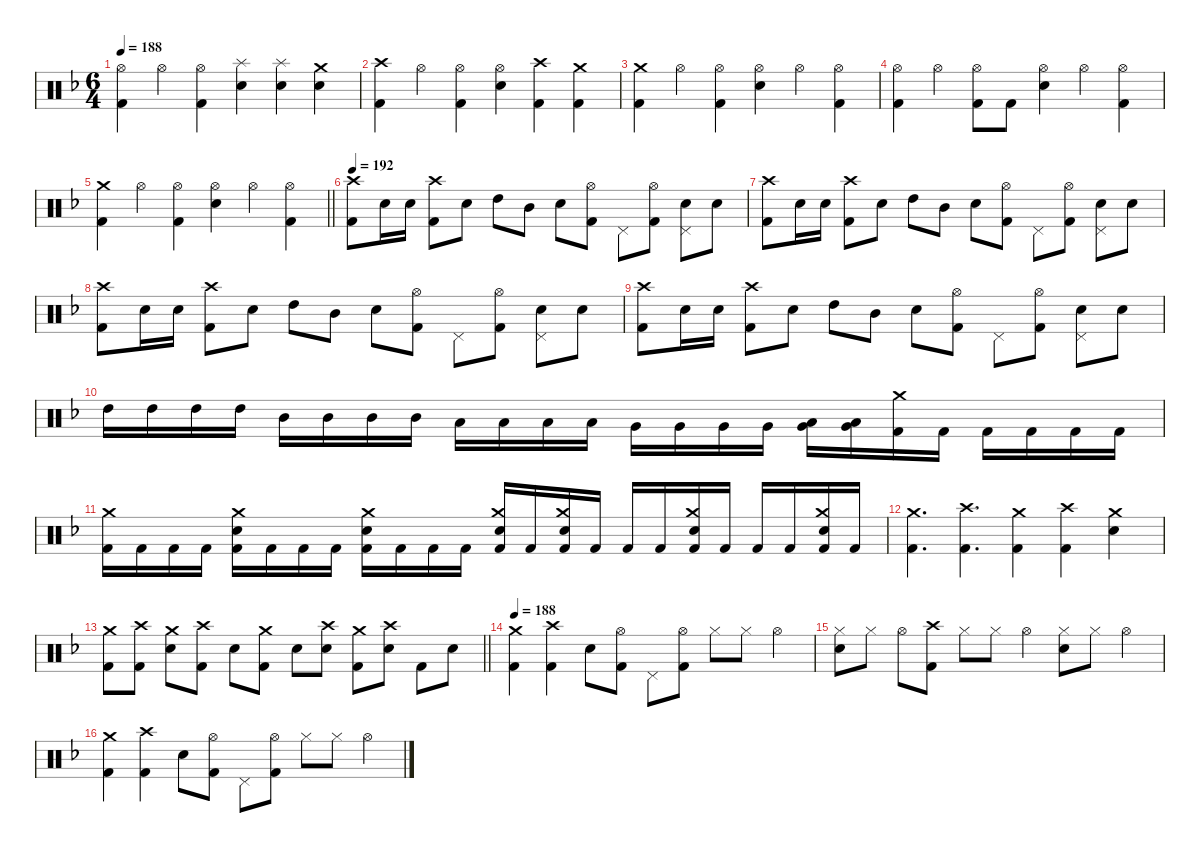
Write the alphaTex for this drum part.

\defaultSystemsLayout 4
\hideDynamics
\bracketExtendMode nobrackets
\singleTrackTrackNamePolicy hidden
\multiTrackTrackNamePolicy hidden
\firstSystemTrackNameMode fullname
\firstSystemTrackNameOrientation horizontal
\otherSystemsTrackNameOrientation horizontal
\track ("Martin Lopez" "drm.") {defaultSystemsLayout 4 instrument percussion}
\staff {score}
\articulation defaults
\ts (6 4)
\tempo 188
\clef neutral
\ks dminor
("Hi-Hat (open)"{acc forcenatural} "Kick (hit) 2"{acc forcenatural}).4{dy f beam Down} "Hi-Hat (open)"{acc forcenatural}.4{beam Down} ("Hi-Hat (open)"{acc forcenatural} "Kick (hit) 2"{acc forcenatural}).4{beam Down} ("Splash (hit)"{acc forcenatural} "Snare (hit) 2"{acc forcenatural}).4{beam Down} ("Splash (hit)"{acc forcenatural} "Snare (hit) 2"{acc forcenatural}).4{beam Down} ("Crash medium (hit)"{acc forcenatural} "Snare (hit) 2"{acc forcenatural}).4{beam Down} |
("Crash high (hit)"{acc forcenatural} "Kick (hit) 2"{acc forcenatural}).4{beam Down} "Hi-Hat (open)"{acc forcenatural}.4{beam Down} ("Hi-Hat (open)"{acc forcenatural} "Kick (hit) 2"{acc forcenatural}).4{beam Down} ("Hi-Hat (open)"{acc forcenatural} "Snare (hit) 2"{acc forcenatural}).4{beam Down} ("Crash high (hit)"{acc forcenatural} "Kick (hit) 2"{acc forcenatural}).4{beam Down} ("Crash medium (hit)"{acc forcenatural} "Kick (hit) 2"{acc forcenatural}).4{beam Down} |
("Crash medium (hit)"{acc forcenatural} "Kick (hit) 2"{acc forcenatural}).4{dy ff beam Down} "Hi-Hat (open)"{acc forcenatural}.4{dy f beam Down} ("Hi-Hat (open)"{acc forcenatural} "Kick (hit) 2"{acc forcenatural}).4{beam Down} ("Hi-Hat (open)"{acc forcenatural} "Snare (hit) 2"{acc forcenatural}).4{beam Down} "Hi-Hat (open)"{acc forcenatural}.4{beam Down} ("Hi-Hat (open)"{acc forcenatural} "Kick (hit) 2"{acc forcenatural}).4{beam Down} |
("Hi-Hat (open)"{acc forcenatural} "Kick (hit) 2"{acc forcenatural}).4{beam Down} "Hi-Hat (open)"{acc forcenatural}.4{beam Down} ("Hi-Hat (open)"{acc forcenatural} "Kick (hit) 2"{acc forcenatural}).8{beam Down} "Kick (hit) 2"{acc forcenatural}.8{beam Down} ("Hi-Hat (open)"{acc forcenatural} "Snare (hit) 2"{acc forcenatural}).4{beam Down} "Hi-Hat (open)"{acc forcenatural}.4{beam Down} ("Hi-Hat (open)"{acc forcenatural} "Kick (hit) 2"{acc forcenatural}).4{beam Down} |
\barLineRight lightlight
("Crash medium (hit)"{acc forcenatural} "Kick (hit) 2"{acc forcenatural}).4{beam Down} "Hi-Hat (open)"{acc forcenatural}.4{beam Down} ("Hi-Hat (open)"{acc forcenatural} "Kick (hit) 2"{acc forcenatural}).4{beam Down} ("Hi-Hat (open)"{acc forcenatural} "Snare (hit) 2"{acc forcenatural}).4{beam Down} "Hi-Hat (open)"{acc forcenatural}.4{beam Down} ("Hi-Hat (open)"{acc forcenatural} "Kick (hit) 2"{acc forcenatural}).4{beam Down} |
\tempo 192
("Crash high (hit)"{acc forcenatural} "Kick (hit) 2"{acc forcenatural}).8{beam Down} "Snare (hit) 2"{acc forcenatural}.16{beam Down} "Snare (hit) 2"{acc forcenatural}.16{beam Down} ("Crash high (hit)"{acc forcenatural} "Kick (hit) 2"{acc forcenatural}).8{beam Down} "Snare (hit) 2"{acc forcenatural}.8{beam Down} "High Tom (hit)"{acc forcenatural}.8{beam Down} "Mid Tom (hit)"{acc forcenatural}.8{beam Down} "Snare (hit) 2"{acc forcenatural}.8{beam Down} ("Hi-Hat (open)"{acc forcenatural} "Kick (hit) 2"{acc forcenatural}).8{beam Down} "Pedal Hi-Hat (hit)"{acc forcenatural}.8{beam Down} ("Hi-Hat (open)"{acc forcenatural} "Kick (hit) 2"{acc forcenatural}).8{beam Down} ("Pedal Hi-Hat (hit)"{acc forcenatural} "Snare (hit) 2"{acc forcenatural}).8{beam Down} "Snare (hit) 2"{acc forcenatural}.8{beam Down} |
("Crash high (hit)"{acc forcenatural} "Kick (hit) 2"{acc forcenatural}).8{beam Down} "Snare (hit) 2"{acc forcenatural}.16{beam Down} "Snare (hit) 2"{acc forcenatural}.16{beam Down} ("Crash high (hit)"{acc forcenatural} "Kick (hit) 2"{acc forcenatural}).8{beam Down} "Snare (hit) 2"{acc forcenatural}.8{beam Down} "High Tom (hit)"{acc forcenatural}.8{beam Down} "Mid Tom (hit)"{acc forcenatural}.8{beam Down} "Snare (hit) 2"{acc forcenatural}.8{beam Down} ("Hi-Hat (open)"{acc forcenatural} "Kick (hit) 2"{acc forcenatural}).8{beam Down} "Pedal Hi-Hat (hit)"{acc forcenatural}.8{beam Down} ("Hi-Hat (open)"{acc forcenatural} "Kick (hit) 2"{acc forcenatural}).8{beam Down} ("Pedal Hi-Hat (hit)"{acc forcenatural} "Snare (hit) 2"{acc forcenatural}).8{beam Down} "Snare (hit) 2"{acc forcenatural}.8{beam Down} |
("Crash high (hit)"{acc forcenatural} "Kick (hit) 2"{acc forcenatural}).8{beam Down} "Snare (hit) 2"{acc forcenatural}.16{beam Down} "Snare (hit) 2"{acc forcenatural}.16{beam Down} ("Crash high (hit)"{acc forcenatural} "Kick (hit) 2"{acc forcenatural}).8{beam Down} "Snare (hit) 2"{acc forcenatural}.8{beam Down} "High Tom (hit)"{acc forcenatural}.8{beam Down} "Mid Tom (hit)"{acc forcenatural}.8{beam Down} "Snare (hit) 2"{acc forcenatural}.8{beam Down} ("Hi-Hat (open)"{acc forcenatural} "Kick (hit) 2"{acc forcenatural}).8{beam Down} "Pedal Hi-Hat (hit)"{acc forcenatural}.8{beam Down} ("Hi-Hat (open)"{acc forcenatural} "Kick (hit) 2"{acc forcenatural}).8{beam Down} ("Pedal Hi-Hat (hit)"{acc forcenatural} "Snare (hit) 2"{acc forcenatural}).8{beam Down} "Snare (hit) 2"{acc forcenatural}.8{beam Down} |
("Crash high (hit)"{acc forcenatural} "Kick (hit) 2"{acc forcenatural}).8{beam Down} "Snare (hit) 2"{acc forcenatural}.16{beam Down} "Snare (hit) 2"{acc forcenatural}.16{beam Down} ("Crash high (hit)"{acc forcenatural} "Kick (hit) 2"{acc forcenatural}).8{beam Down} "Snare (hit) 2"{acc forcenatural}.8{beam Down} "High Tom (hit)"{acc forcenatural}.8{beam Down} "Mid Tom (hit)"{acc forcenatural}.8{beam Down} "Snare (hit) 2"{acc forcenatural}.8{beam Down} ("Hi-Hat (open)"{acc forcenatural} "Kick (hit) 2"{acc forcenatural}).8{beam Down} "Pedal Hi-Hat (hit)"{acc forcenatural}.8{beam Down} ("Hi-Hat (open)"{acc forcenatural} "Kick (hit) 2"{acc forcenatural}).8{beam Down} ("Pedal Hi-Hat (hit)"{acc forcenatural} "Snare (hit) 2"{acc forcenatural}).8{beam Down} "Snare (hit) 2"{acc forcenatural}.8{beam Down} |
"High Tom (hit)"{acc forcenatural}.16{beam Down} "High Tom (hit)"{acc forcenatural}.16{beam Down} "High Tom (hit)"{acc forcenatural}.16{beam Down} "High Tom (hit)"{acc forcenatural}.16{beam Down} "Mid Tom (hit)"{acc forcenatural}.16{beam Down} "Mid Tom (hit)"{acc forcenatural}.16{beam Down} "Mid Tom (hit)"{acc forcenatural}.16{beam Down} "Mid Tom (hit)"{acc forcenatural}.16{beam Down} "Low Tom (hit)"{acc forcenatural}.16{beam Down} "Low Tom (hit)"{acc forcenatural}.16{beam Down} "Low Tom (hit)"{acc forcenatural}.16{beam Down} "Low Tom (hit)"{acc forcenatural}.16{beam Down} "Very Low Tom (hit)"{acc forcenatural}.16{beam Down} "Very Low Tom (hit)"{acc forcenatural}.16{beam Down} "Very Low Tom (hit)"{acc forcenatural}.16{beam Down} "Very Low Tom (hit)"{acc forcenatural}.16{beam Down} ("Very Low Tom (hit)"{acc forcenatural} "Low Tom (hit)"{acc forcenatural}).16{beam Down} ("Very Low Tom (hit)"{acc forcenatural} "Low Tom (hit)"{acc forcenatural}).16{beam Down} ("Crash medium (hit)"{acc forcenatural} "Kick (hit) 2"{acc forcenatural}).16{beam Down} "Kick (hit) 2"{acc forcenatural}.16{beam Down} "Kick (hit) 2"{acc forcenatural}.16{beam Down} "Kick (hit) 2"{acc forcenatural}.16{beam Down} "Kick (hit) 2"{acc forcenatural}.16{beam Down} "Kick (hit) 2"{acc forcenatural}.16{beam Down} |
("Crash medium (hit)"{acc forcenatural} "Kick (hit) 2"{acc forcenatural}).16{beam Down} "Kick (hit) 2"{acc forcenatural}.16{beam Down} "Kick (hit) 2"{acc forcenatural}.16{beam Down} "Kick (hit) 2"{acc forcenatural}.16{beam Down} ("Crash medium (hit)"{acc forcenatural} "Snare (hit) 2"{acc forcenatural} "Kick (hit) 2"{acc forcenatural}).16{beam Down} "Kick (hit) 2"{acc forcenatural}.16{beam Down} "Kick (hit) 2"{acc forcenatural}.16{beam Down} "Kick (hit) 2"{acc forcenatural}.16{beam Down} ("Crash medium (hit)"{acc forcenatural} "Snare (hit) 2"{acc forcenatural} "Kick (hit) 2"{acc forcenatural}).16{beam Down} "Kick (hit) 2"{acc forcenatural}.16{beam Down} "Kick (hit) 2"{acc forcenatural}.16{beam Down} "Kick (hit) 2"{acc forcenatural}.16{beam Down} ("Crash medium (hit)"{acc forcenatural} "Snare (hit) 2"{acc forcenatural} "Kick (hit) 2"{acc forcenatural}).16{beam Up} "Kick (hit) 2"{acc forcenatural}.16{beam Up} ("Crash medium (hit)"{acc forcenatural} "Snare (hit) 2"{acc forcenatural} "Kick (hit) 2"{acc forcenatural}).16{beam Up} "Kick (hit) 2"{acc forcenatural}.16{beam Up} "Kick (hit) 2"{acc forcenatural}.16{beam Up} "Kick (hit) 2"{acc forcenatural}.16{beam Up} ("Crash medium (hit)"{acc forcenatural} "Snare (hit) 2"{acc forcenatural} "Kick (hit) 2"{acc forcenatural}).16{beam Up} "Kick (hit) 2"{acc forcenatural}.16{beam Up} "Kick (hit) 2"{acc forcenatural}.16{beam Up} "Kick (hit) 2"{acc forcenatural}.16{beam Up} ("Crash medium (hit)"{acc forcenatural} "Snare (hit) 2"{acc forcenatural} "Kick (hit) 2"{acc forcenatural}).16{beam Up} "Kick (hit) 2"{acc forcenatural}.16{beam Up} |
("Crash medium (hit)"{acc forcenatural} "Kick (hit) 2"{acc forcenatural}).4{d beam Down} ("Crash high (hit)"{acc forcenatural} "Kick (hit) 2"{acc forcenatural}).4{d beam Down} ("Crash medium (hit)"{acc forcenatural} "Kick (hit) 2"{acc forcenatural}).4{beam Down} ("Crash high (hit)"{acc forcenatural} "Kick (hit) 2"{acc forcenatural}).4{beam Down} ("Crash medium (hit)"{acc forcenatural} "Snare (hit) 2"{acc forcenatural}).4{beam Down} |
\barLineRight lightlight
("Crash medium (hit)"{acc forcenatural} "Kick (hit) 2"{acc forcenatural}).8{beam Down} ("Crash high (hit)"{acc forcenatural} "Kick (hit) 2"{acc forcenatural}).8{beam Down} ("Crash medium (hit)"{acc forcenatural} "Snare (hit) 2"{acc forcenatural}).8{beam Down} ("Crash high (hit)"{acc forcenatural} "Kick (hit) 2"{acc forcenatural}).8{beam Down} "Snare (hit) 2"{acc forcenatural}.8{beam Down} ("Crash medium (hit)"{acc forcenatural} "Kick (hit) 2"{acc forcenatural}).8{beam Down} "Snare (hit) 2"{acc forcenatural}.8{beam Down} ("Crash high (hit)"{acc forcenatural} "Snare (hit) 2"{acc forcenatural}).8{beam Down} ("Crash medium (hit)"{acc forcenatural} "Kick (hit) 2"{acc forcenatural}).8{beam Down} ("Crash high (hit)"{acc forcenatural} "Snare (hit) 2"{acc forcenatural}).8{beam Down} "Kick (hit) 2"{acc forcenatural}.8{beam Down} "Snare (hit) 2"{acc forcenatural}.8{beam Down} |
\tempo 188
("Crash medium (hit)"{acc forcenatural} "Kick (hit) 2"{acc forcenatural}).4{beam Down} ("Crash high (hit)"{acc forcenatural} "Kick (hit) 2"{acc forcenatural}).4{beam Down} "Snare (hit) 2"{acc forcenatural}.8{beam Down} ("Hi-Hat (open)"{acc forcenatural} "Kick (hit) 2"{acc forcenatural}).8{beam Down} "Pedal Hi-Hat (hit)"{acc forcenatural}.8{beam Down} ("Hi-Hat (open)"{acc forcenatural} "Kick (hit) 2"{acc forcenatural}).8{beam Down} "Hi-Hat (closed)"{acc forcenatural}.8{beam Down} "Hi-Hat (closed)"{acc forcenatural}.8{beam Down} "Hi-Hat (open)"{acc forcenatural}.4{beam Down} |
("Hi-Hat (closed)"{acc forcenatural} "Snare (hit) 2"{acc forcenatural}).8{beam Down} "Hi-Hat (closed)"{acc forcenatural}.8{beam Down} "Hi-Hat (open)"{acc forcenatural}.8{beam Down} ("Crash high (hit)"{acc forcenatural} "Kick (hit) 2"{acc forcenatural}).8{beam Down} "Hi-Hat (closed)"{acc forcenatural}.8{beam Down} "Hi-Hat (closed)"{acc forcenatural}.8{beam Down} "Hi-Hat (open)"{acc forcenatural}.4{beam Down} ("Hi-Hat (closed)"{acc forcenatural} "Snare (hit) 2"{acc forcenatural}).8{beam Down} "Hi-Hat (closed)"{acc forcenatural}.8{beam Down} "Hi-Hat (open)"{acc forcenatural}.4{beam Down} |
("Crash medium (hit)"{acc forcenatural} "Kick (hit) 2"{acc forcenatural}).4{beam Down} ("Crash high (hit)"{acc forcenatural} "Kick (hit) 2"{acc forcenatural}).4{beam Down} "Snare (hit) 2"{acc forcenatural}.8{beam Down} ("Hi-Hat (open)"{acc forcenatural} "Kick (hit) 2"{acc forcenatural}).8{beam Down} "Pedal Hi-Hat (hit)"{acc forcenatural}.8{beam Down} ("Hi-Hat (open)"{acc forcenatural} "Kick (hit) 2"{acc forcenatural}).8{beam Down} "Hi-Hat (closed)"{acc forcenatural}.8{beam Down} "Hi-Hat (closed)"{acc forcenatural}.8{beam Down} "Hi-Hat (open)"{acc forcenatural}.4{beam Down}
